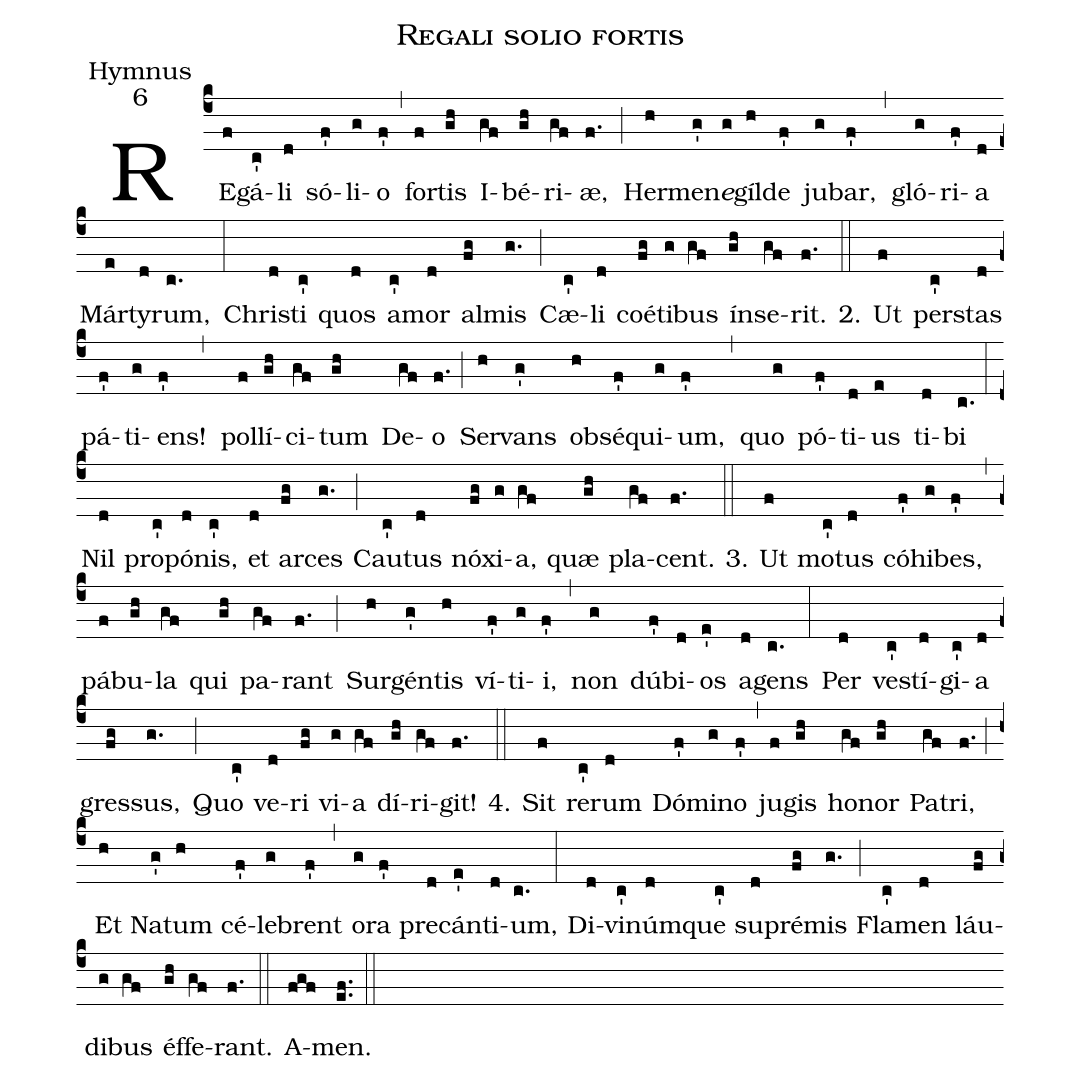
name:Regali solio fortis;
office-part:Hymnus;
mode:6;
%%
(c4) RE(f)gá(c')li(d) só(f')li(g)o(f') (,) for(f)tis(gh) I(gf)bé(gh)ri(gf)æ,(f.) (;) Her(h)me(g')n<i>e</i>(g)gíl(h)de(f') ju(g)bar,(f') (,) gló(g)ri(f')a(d) Már(e)ty(d)rum,(c.) (:) Chri(d)sti(c') quos(d) a(c')mor(d) al(fg)mis(g.) (;) Cæ(c')li(d) coé(fg)ti(g)bus(gf) ín(gh)se(gf)rit.(f.) 2.(::) Ut(f) per(c')stas(d) pá(f')ti(g)ens!(f') (,) pol(f)lí(gh)ci(gf)tum(gh) De(gf)o(f.) (;) Ser(h)vans(g') ob(h)sé(f')qui(g)um,(f') (,) quo(g) pó(f')ti(d)us(e) ti(d)bi(c.) (:) Nil(d) pro(c')pó(d)nis,(c') et(d) ar(fg)ces(g.) (;) Cau(c')tus(d) nó(fg)xi(g)a,(gf) quæ(gh) pla(gf)cent.(f.) 3.(::) Ut(f) mo(c')tus(d) có(f')hi(g)bes,(f') (,) pá(f)bu(gh)la(gf) qui(gh) pa(gf)rant(f.) (;) Sur(h)gén(g')tis(h) ví(f')ti(g)i,(f') (,) non(g) dú(f')bi(d)os(e') a(d)gens(c.) (:) Per(d) ve(c')stí(d)gi(c')a(d) gres(fg)sus,(g.) (;) Quo(c') ve(d)ri(fg) vi(g)a(gf) dí(gh)ri(gf)git!(f.) 4.(::) Sit(f) re(c')rum(d) Dó(f')mi(g)no(f') (,) ju(f)gis(gh) ho(gf)nor(gh) Pa(gf)tri,(f.) (;) Et(h) Na(g')tum(h) cé(f')le(g)brent(f') (,) o(g)ra(f') pre(d)cán(e')ti(d)um,(c.) (:) Di(d)vi(c')núm(d)que(c') su(d)pré(fg)mis(g.) (;) Fla(c')men(d) láu(fg)di(g)bus(gf) éf(gh)fe(gf)rant.(f.) (::) A(fgf)men.(ef..) (::)
